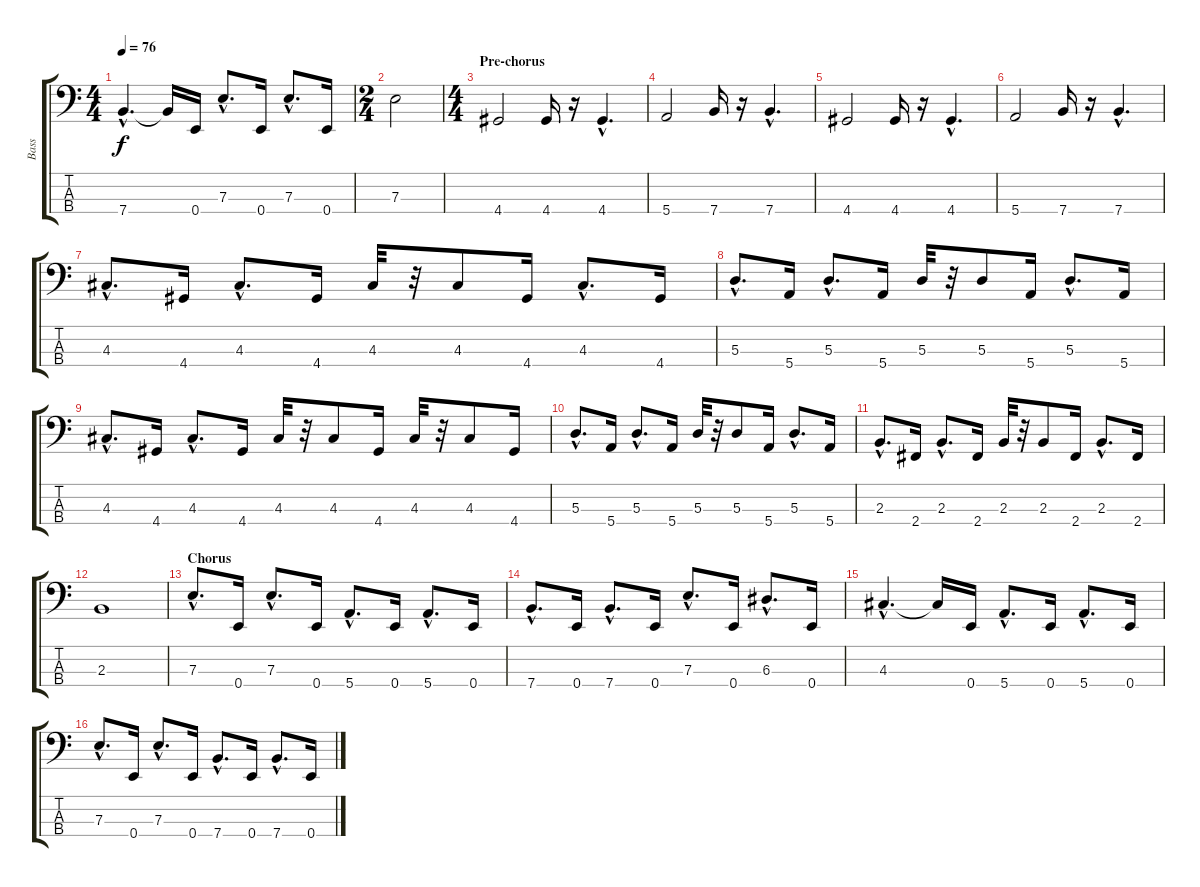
\track ("Bass" "Bass") {instrument electricbassfinger}
\staff {score tabs}
\tuning (G2 D2 A1 E1) {hide}
\ts (4 4)
\tempo 76
\clef f4
\ks c
7.4{hac}.4{d dy f} 7.4{t}.16 0.4.16 7.3{hac}.8{d} 0.4.16 7.3{hac}.8{d} 0.4.16 |
\ts (2 4)
7.3.2 |
\ts (4 4)
\section ("" "Pre-chorus")
4.4.2 4.4.16 r.16 4.4{hac}.4{d} |
5.4.2 7.4.16 r.16 7.4{hac}.4{d} |
4.4.2 4.4.16 r.16 4.4{hac}.4{d} |
5.4.2 7.4.16 r.16 7.4{hac}.4{d} |
4.3{hac}.8{d} 4.4.16 4.3{hac}.8{d} 4.4.16 4.3.32 r.32 4.3.8 4.4.16 4.3{hac}.8{d} 4.4.16 |
5.3{hac}.8{d} 5.4.16 5.3{hac}.8{d} 5.4.16 5.3.32 r.32 5.3.8 5.4.16 5.3{hac}.8{d} 5.4.16 |
4.3{hac}.8{d} 4.4.16 4.3{hac}.8{d} 4.4.16 4.3.32 r.32 4.3.8 4.4.16 4.3.32 r.32 4.3.8 4.4.16 |
5.3{hac}.8{d} 5.4.16 5.3{hac}.8{d} 5.4.16 5.3.32 r.32 5.3.8 5.4.16 5.3{hac}.8{d} 5.4.16 |
2.3{hac}.8{d} 2.4.16 2.3{hac}.8{d} 2.4.16 2.3.32 r.32 2.3.8 2.4.16 2.3{hac}.8{d} 2.4.16 |
2.3.1 |
\section ("" "Chorus")
7.3{hac}.8{d} 0.4.16 7.3{hac}.8{d} 0.4.16 5.4{hac}.8{d} 0.4.16 5.4{hac}.8{d} 0.4.16 |
7.4{hac}.8{d} 0.4.16 7.4{hac}.8{d} 0.4.16 7.3{hac}.8{d} 0.4.16 6.3{hac}.8{d} 0.4.16 |
4.3{hac}.4{d} 4.3{t}.16 0.4.16 5.4{hac}.8{d} 0.4.16 5.4{hac}.8{d} 0.4.16 |
7.3{hac}.8{d} 0.4.16 7.3{hac}.8{d} 0.4.16 7.4{hac}.8{d} 0.4.16 7.4{hac}.8{d} 0.4.16
